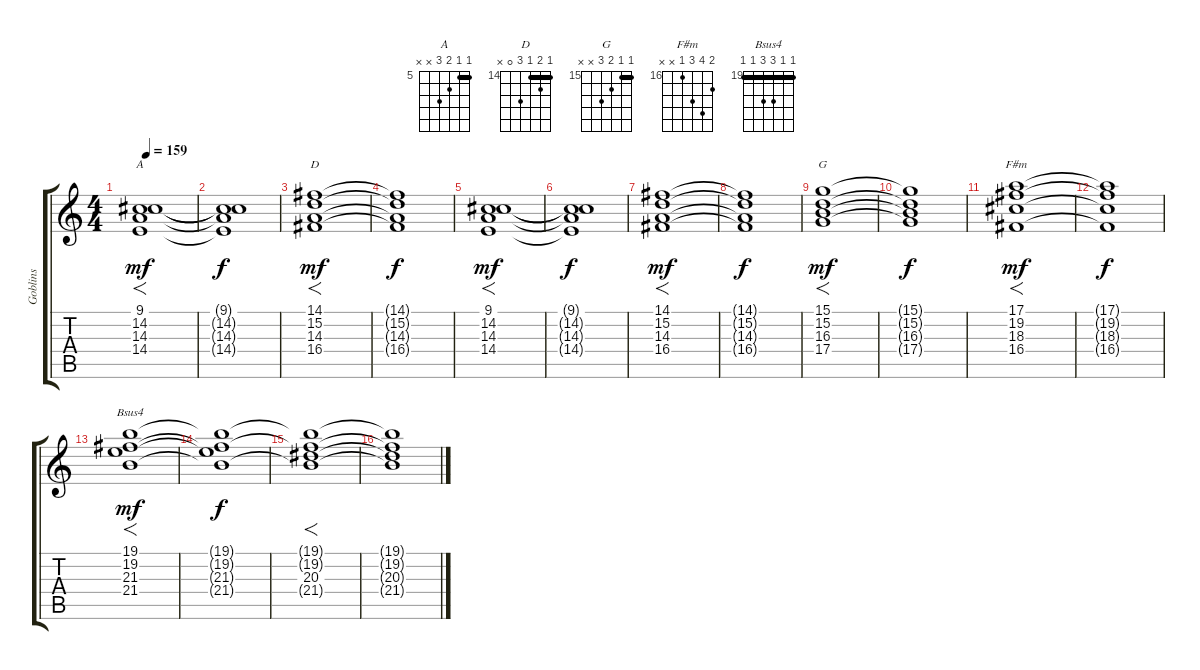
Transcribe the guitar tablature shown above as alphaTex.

\track ("Goblins" "Goblins") {instrument fx6goblins}
\staff {score tabs}
\tuning (E4 B3 G3 D3 A2 E2) {hide}
\chord ("A" 5 5 6 7 x x) {firstfret 5 barre 5}
\chord ("D" 14 15 14 16 0 x) {firstfret 14 barre 14}
\chord ("G" 15 15 16 17 x x) {firstfret 15 barre 15}
\chord ("F#m" 17 19 18 16 x x) {firstfret 16}
\chord ("Bsus4" 19 19 21 21 19 19) {firstfret 19 barre 19}
\ts (4 4)
\tempo 159
\clef g2
\ks c
(9.1 14.2 14.3 14.4).1{f ch "A" dy mf} |
(9.1{t} 14.2{t} 14.3{t} 14.4{t}).1{dy f} |
(14.1 15.2 14.3 16.4).1{f ch "D" dy mf} |
(14.1{t} 15.2{t} 14.3{t} 16.4{t}).1{dy f} |
(9.1 14.2 14.3 14.4).1{f dy mf} |
(9.1{t} 14.2{t} 14.3{t} 14.4{t}).1{dy f} |
(14.1 15.2 14.3 16.4).1{f dy mf} |
(14.1{t} 15.2{t} 14.3{t} 16.4{t}).1{dy f} |
(15.1 15.2 16.3 17.4).1{f ch "G" dy mf} |
(15.1{t} 15.2{t} 16.3{t} 17.4{t}).1{dy f} |
(17.1 19.2 18.3 16.4).1{f ch "F#m" dy mf} |
(17.1{t} 19.2{t} 18.3{t} 16.4{t}).1{dy f} |
(19.1 19.2 21.3 21.4).1{f ch "Bsus4" dy mf} |
(19.1{t} 19.2{t} 21.3{t} 21.4{t}).1{dy f} |
(19.1{t} 19.2{t} 20.3 21.4{t}).1{f} |
(19.1{t} 19.2{t} 20.3{t} 21.4{t}).1
